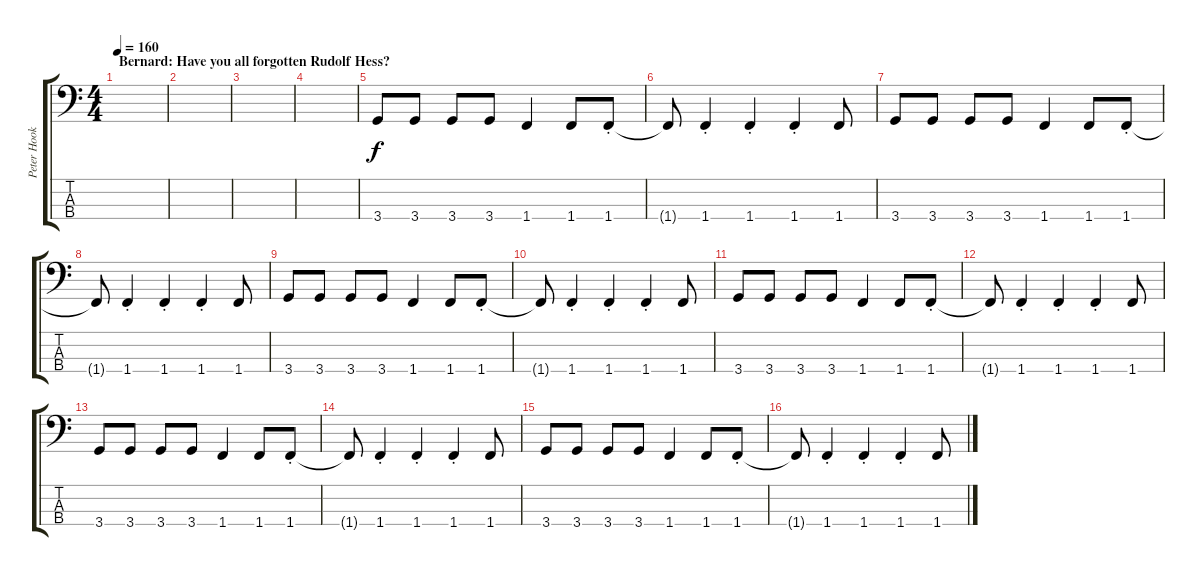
\track ("Peter Hook - Bass" "Peter Hook") {instrument electricbassfinger}
\staff {score tabs}
\tuning (G2 D2 A1 E1) {hide}
\ts (4 4)
\section ("" "Bernard: Have you all forgotten Rudolf Hess?")
\tempo 160
\clef f4
\ks c
|
|
|
|
3.4.8 3.4.8 3.4.8 3.4.8 1.4.4 1.4.8 1.4{st}.8 |
1.4{t}.8 1.4{st}.4 1.4{st}.4 1.4{st}.4 1.4.8 |
3.4.8 3.4.8 3.4.8 3.4.8 1.4.4 1.4.8 1.4{st}.8 |
1.4{t}.8 1.4{st}.4 1.4{st}.4 1.4{st}.4 1.4.8 |
3.4.8 3.4.8 3.4.8 3.4.8 1.4.4 1.4.8 1.4{st}.8 |
1.4{t}.8 1.4{st}.4 1.4{st}.4 1.4{st}.4 1.4.8 |
3.4.8 3.4.8 3.4.8 3.4.8 1.4.4 1.4.8 1.4{st}.8 |
1.4{t}.8 1.4{st}.4 1.4{st}.4 1.4{st}.4 1.4.8 |
3.4.8 3.4.8 3.4.8 3.4.8 1.4.4 1.4.8 1.4{st}.8 |
1.4{t}.8 1.4{st}.4 1.4{st}.4 1.4{st}.4 1.4.8 |
3.4.8 3.4.8 3.4.8 3.4.8 1.4.4 1.4.8 1.4{st}.8 |
1.4{t}.8 1.4{st}.4 1.4{st}.4 1.4{st}.4 1.4.8
